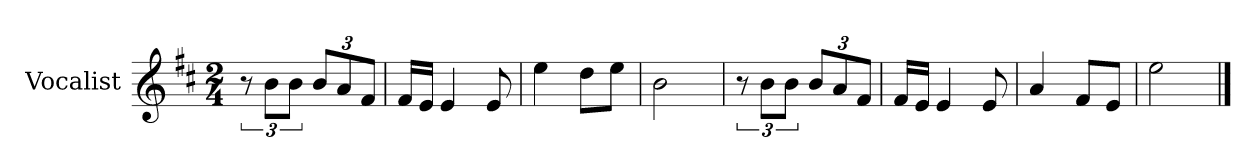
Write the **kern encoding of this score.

**kern
*part1
*staff1
*I"Vocalist
*k[f#c#]
*D:
*M2/4
=
12r
12bL
12bJ
12bL
12a
12f#J
=1
16f#LL
16eJJ
4e
8e
=2
4ee
8ddL
8eeJ
=3
2b
=4
12r
12bL
12bJ
12bL
12a
12f#J
=5
16f#LL
16eJJ
4e
8e
=6
4a
8f#L
8eJ
=7
2ee
==
*-
